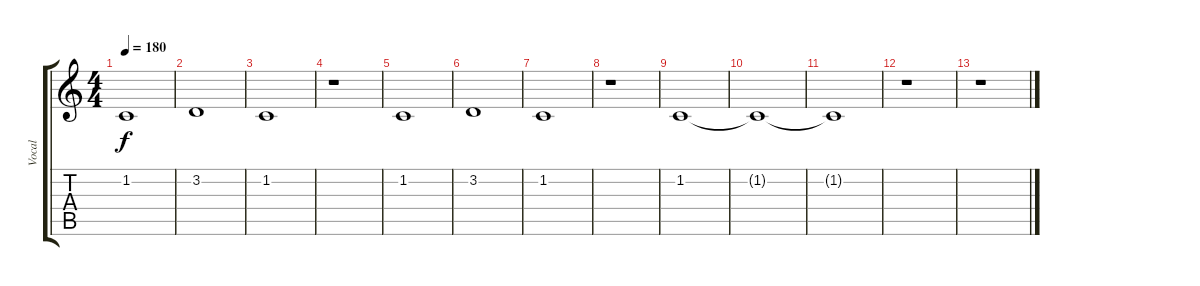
\track ("Vocal" "Vocal") {instrument honkytonkpiano}
\staff {score tabs}
\tuning (E4 B3 G3 D3 A2 E2) {hide}
\ts (4 4)
\tempo 180
\clef g2
\ks c
1.2.1{dy f} |
3.2.1 |
1.2.1 |
r.1 |
1.2.1 |
3.2.1 |
1.2.1 |
r.1 |
1.2.1 |
1.2{t}.1 |
1.2{t}.1 |
r.1 |
r.1
